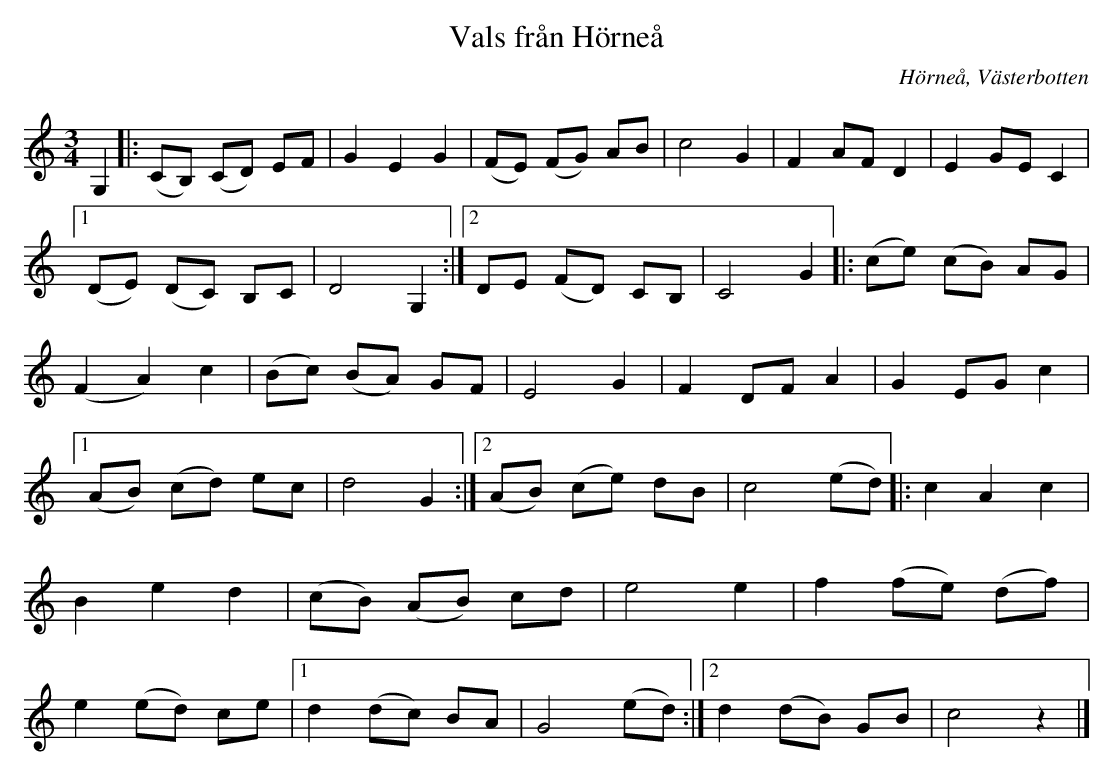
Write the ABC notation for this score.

X:1
T:Vals från Hörneå
O:Hörneå, Västerbotten
M:3/4
L:1/8
K:C
G,2|: (CB,) (CD) EF| G2 E2 G2 | (FE) (FG) AB | c4 G2 | F2 AF D2 | E2 GE C2 |1 (DE) (DC) B,C | D4 G,2:|2 DE (FD) CB,|C4 G2|: (ce) (cB) AG | (F2 A2) c2 | (Bc) (BA) GF | E4 G2 | F2 DF A2 | G2 EG c2 |1 (AB) (cd) ec | d4 G2 :|2 (AB) (ce) dB | c4 (ed) |: c2 A2 c2 | B2 e2 d2| (cB) (AB) cd | e4 e2| f2 (fe) (df)| e2 (ed) ce|1 d2 (dc) BA | G4 (ed) :|2 d2 (dB) GB | c4 z2|]
